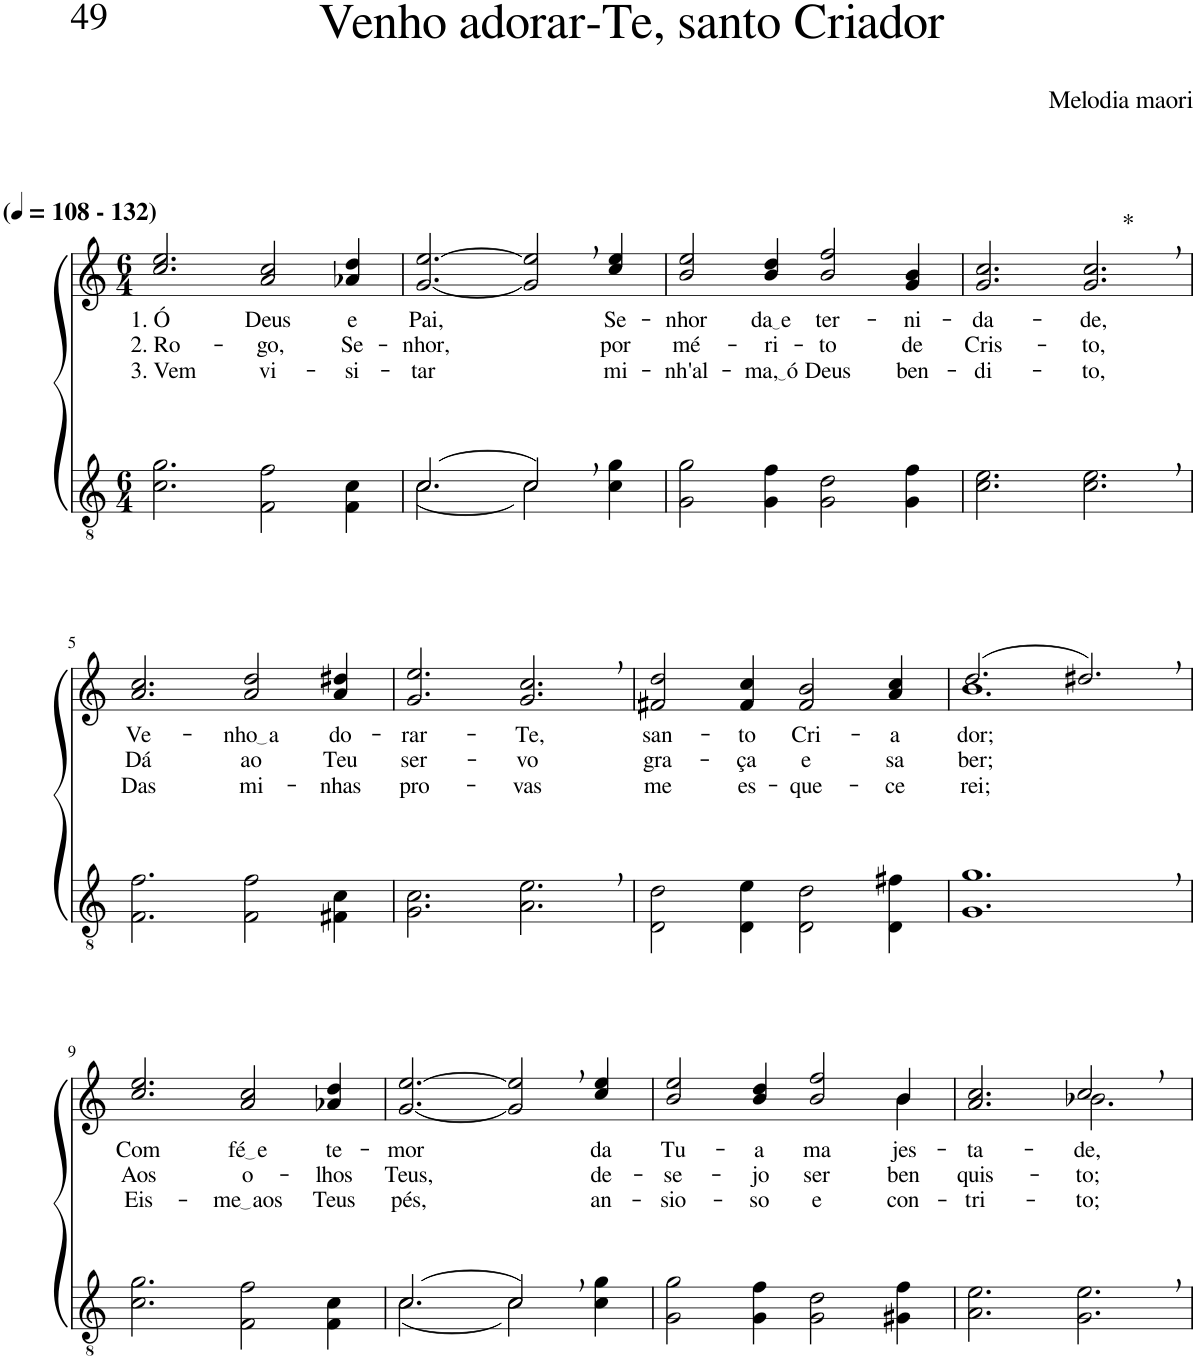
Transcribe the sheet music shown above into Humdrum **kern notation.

**kern	**kern	**text	**text	**text	**harte
*part2	*part1	*part1	*part1	*part1	*part1
*staff2	*staff1	*staff1	*staff1	*staff1	*
*I"Parte III e IV	*I"Parte I e II	*	*	*	*
*clefGv2	*clefG2	*	*	*	*
*Trd4c7	*Trd4c7	*	*	*	*
*k[]	*k[]	*	*	*	*
*M6/4	*M6/4	*	*	*	*
*MM108	*MM108	*	*	*	*
=1	=1	=1	=1	=1	=1
!	!LO:TX:a:B:t=(	!	!	!	!
!	!LO:TX:a:B:t=- 132)	!	!	!	!
!	!	!LO:LY:b	!LO:LY:b	!LO:LY:b	!
2.c\ 2.g\	2.cc/ 2.ee/	1. Ó	2. Ro-	3. Vem	.
!	!	!LO:LY:b	!LO:LY:b	!LO:LY:b	!
2F\ 2f\	2a/ 2cc/	Deus	-go,	vi-	.
!	!	!LO:LY:b	!LO:LY:b	!LO:LY:b	!
4F\ 4c\	4a-X/ 4dd/	e	Se-	-si-	.
=2	=2	=2	=2	=2	=2
*^	*	*	*	*	*
!	!	!	!LO:LY:b	!LO:LY:b	!LO:LY:b	!
[2.c\	[2.c/	[2.g/ [2.ee/	Pai,	-nhor,	-tar	.
2c,\]	2c/]	2g/], 2ee/],	.	.	.	.
!	!	!	!LO:LY:b	!LO:LY:b	!LO:LY:b	!
4c\ 4g\	4ryy	4cc/ 4ee/	Se-	por	mi-	.
=3	=3	=3	=3	=3	=3	=3
!	!	!	!LO:LY:b	!LO:LY:b	!LO:LY:b	!
*v	*v	*	*	*	*	*
2G\ 2g\	2b/ 2ee/	-nhor	mé-	-nh'al-	.
!	!	!LO:LY:b	!LO:LY:b	!LO:LY:b	!
4G\ 4f\	4b/ 4dd/	da e	-ri-	ma, ó	.
!	!	!LO:LY:b	!LO:LY:b	!LO:LY:b	!
2G\ 2d\	2b/ 2ff/	ter-	-to	Deus	.
!	!	!LO:LY:b	!LO:LY:b	!LO:LY:b	!
4G\ 4f\	4g/ 4b/	-ni-	de	ben-	.
=4	=4	=4	=4	=4	=4
!	!	!LO:LY:b	!LO:LY:b	!LO:LY:b	!
2.c\ 2.e\	2.g/ 2.cc/	-da-	Cris-	-di-	.
!	!	!LO:LY:b	!LO:LY:b	!LO:LY:b	!LO:H:kt=*
2.c\, 2.e\,	2.g/, 2.cc/,	-de,	-to,	-to,	N
!!LO:LB:g=z
=5	=5	=5	=5	=5	=5
!	!	!LO:LY:b	!LO:LY:b	!LO:LY:b	!
2.F\ 2.f\	2.a/ 2.cc/	Ve-	Dá	Das	.
!	!	!LO:LY:b	!LO:LY:b	!LO:LY:b	!
2F\ 2f\	2a/ 2dd/	nho a	ao	mi-	.
!	!	!LO:LY:b	!LO:LY:b	!LO:LY:b	!
4F#X\ 4c\	4a/ 4dd#X/	do-	Teu	-nhas	.
=6	=6	=6	=6	=6	=6
!	!	!LO:LY:b	!LO:LY:b	!LO:LY:b	!
2.G\ 2.c\	2.g/ 2.ee/	-rar-	ser-	pro-	.
!	!	!LO:LY:b	!LO:LY:b	!LO:LY:b	!
2.A\, 2.e\,	2.g/, 2.cc/,	-Te,	-vo	-vas	.
=7	=7	=7	=7	=7	=7
!	!	!LO:LY:b	!LO:LY:b	!LO:LY:b	!
2D\ 2d\	2f#X/ 2dd/	san-	gra-	me	.
!	!	!LO:LY:b	!LO:LY:b	!LO:LY:b	!
4D\ 4e\	4f#/ 4cc/	-to	-ça	es-	.
!	!	!LO:LY:b	!LO:LY:b	!LO:LY:b	!
2D\ 2d\	2f#/ 2b/	Cri-	e	-que-	.
!	!	!LO:LY:b	!LO:LY:b	!LO:LY:b	!
4D\ 4f#X\	4a/ 4cc/	-a-	sa	-ce-	.
=8	=8	=8	=8	=8	=8
*	*^	*	*	*	*
!	!	!	!LO:LY:b	!LO:LY:b	!LO:LY:b	!
1.G, 1.g,	(2.dd/	1.b	-dor;	ber;	-rei;	.
.	2.dd#X,/)	.	.	.	.	.
*	*v	*v	*	*	*	*
!!LO:LB:g=z
=9	=9	=9	=9	=9	=9
!	!	!LO:LY:b	!LO:LY:b	!LO:LY:b	!
2.c\ 2.g\	2.cc/ 2.ee/	Com	Aos	Eis-	.
!	!	!LO:LY:b	!LO:LY:b	!LO:LY:b	!
2F\ 2f\	2a/ 2cc/	fé e	o-	me aos	.
!	!	!LO:LY:b	!LO:LY:b	!LO:LY:b	!
4F\ 4c\	4a-X/ 4dd/	te-	-lhos	Teus	.
=10	=10	=10	=10	=10	=10
*^	*	*	*	*	*
!	!	!	!LO:LY:b	!LO:LY:b	!LO:LY:b	!
[2.c\	[2.c/	[2.g/ [2.ee/	-mor	Teus,	pés,	.
2c,\]	2c/]	2g/], 2ee/],	.	.	.	.
!	!	!	!LO:LY:b	!LO:LY:b	!LO:LY:b	!
4c\ 4g\	4ryy	4cc/ 4ee/	da	de-	an-	.
=11	=11	=11	=11	=11	=11	=11
!	!	!	!LO:LY:b	!LO:LY:b	!LO:LY:b	!
*v	*v	*^	*	*	*	*
2G\ 2g\	2b/ 2ee/	4ryy	Tu-	-se-	-sio-	.
!	!	!	!LO:LY:b	!LO:LY:b	!LO:LY:b	!
*	*v	*v	*	*	*	*
4G\ 4f\	4b/ 4dd/	-a	-jo	-so	.
!	!	!LO:LY:b	!LO:LY:b	!LO:LY:b	!
2G\ 2d\	2b/ 2ff/	ma-	ser	e	.
*	*^	*	*	*	*
!	!	!	!LO:LY:b	!LO:LY:b	!LO:LY:b	!
4G#X\ 4f\	4b/	4b\	-jes-	ben	con-	.
=12	=12	=12	=12	=12	=12	=12
!	!	!	!LO:LY:b	!LO:LY:b	!LO:LY:b	!
2.A\ 2.e\	2.ryy	2.a/ 2.cc/	-ta-	quis-	-tri-	.
!	!	!	!LO:LY:b	!LO:LY:b	!LO:LY:b	!
2.G\, 2.e\,	2cc,/	2.b-X\	-de,	-to;	-to;	.
.	4ryy	.	.	.	.	.
*	*v	*v	*	*	*	*
=	=	=	=	=	=
*-	*-	*-	*-	*-	*-
